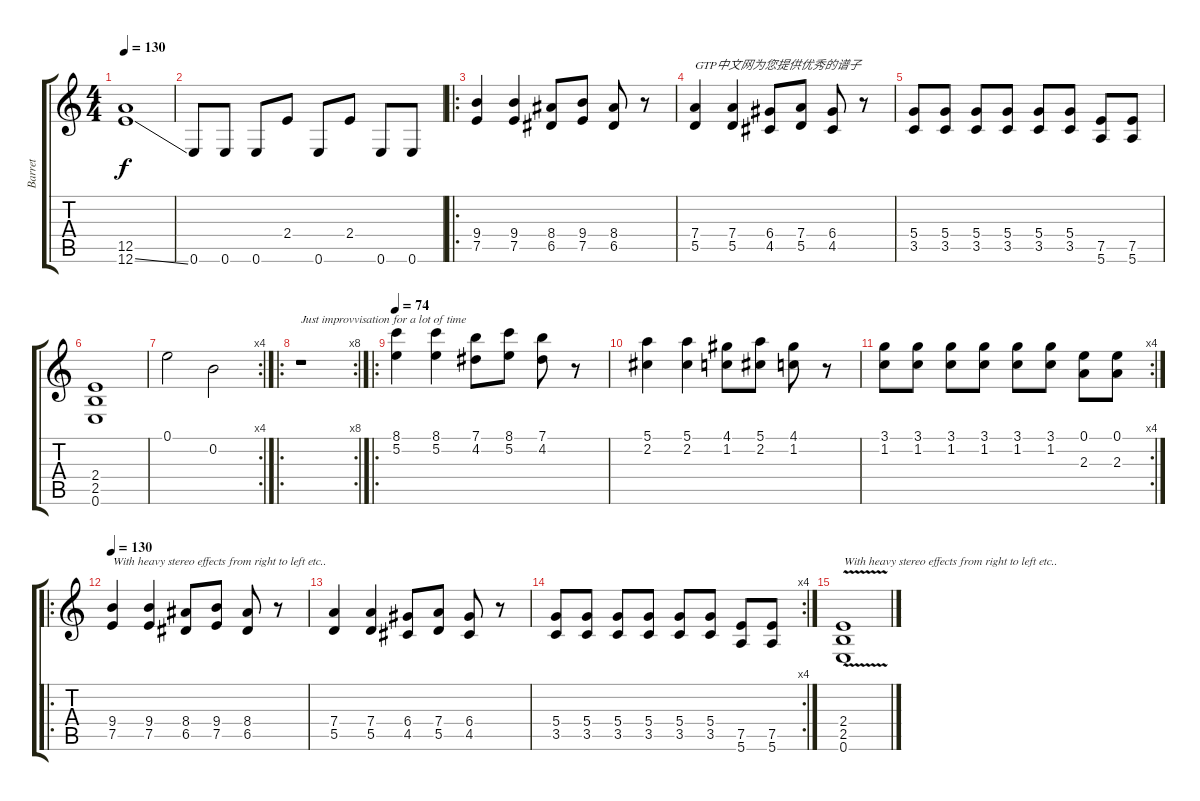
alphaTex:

\track ("Barret" "Barret") {instrument distortionguitar}
\staff {score tabs}
\tuning (E4 B3 G3 D3 A2 E2) {hide}
\ts (4 4)
\tempo 130
\clef g2
\ks c
(12.5 12.6{ss}).1{dy f instrument distortionguitar} |
0.6.8 0.6.8 0.6.8 2.4.8 0.6.8 2.4.8 0.6.8 0.6.8 |
\ro
(9.4 7.5).4 (9.4 7.5).4 (8.4 6.5).8 (9.4 7.5).8 (8.4 6.5).8 r.8 |
(7.4 5.5).4{txt "GTP中文网为您提供优秀的谱子"} (7.4 5.5).4 (6.4 4.5).8 (7.4 5.5).8 (6.4 4.5).8 r.8 |
(5.4 3.5).8 (5.4 3.5).8 (5.4 3.5).8 (5.4 3.5).8 (5.4 3.5).8 (5.4 3.5).8 (7.5 5.6).8 (7.5 5.6).8 |
(2.4 2.5 0.6).1 |
\rc 4
0.1.2 0.2.2 |
\ro
\rc 8
r.1{txt "Just improvvisation for a lot of time"} |
\ro
\tempo 74
(8.1 5.2).4 (8.1 5.2).4 (7.1 4.2).8 (8.1 5.2).8 (7.1 4.2).8 r.8 |
(5.1 2.2).4 (5.1 2.2).4 (4.1 1.2).8 (5.1 2.2).8 (4.1 1.2).8 r.8 |
\rc 4
(3.1 1.2).8 (3.1 1.2).8 (3.1 1.2).8 (3.1 1.2).8 (3.1 1.2).8 (3.1 1.2).8 (0.1 2.3).8 (0.1 2.3).8 |
\ro
\tempo 130
(9.4 7.5).4{txt "With heavy stereo effects from right to left etc.."} (9.4 7.5).4 (8.4 6.5).8 (9.4 7.5).8 (8.4 6.5).8 r.8 |
(7.4 5.5).4 (7.4 5.5).4 (6.4 4.5).8 (7.4 5.5).8 (6.4 4.5).8 r.8 |
\rc 4
(5.4 3.5).8 (5.4 3.5).8 (5.4 3.5).8 (5.4 3.5).8 (5.4 3.5).8 (5.4 3.5).8 (7.5 5.6).8 (7.5 5.6).8 |
(2.4{v} 2.5{v} 0.6{v}).1{txt "With heavy stereo effects from right to left etc.."}
